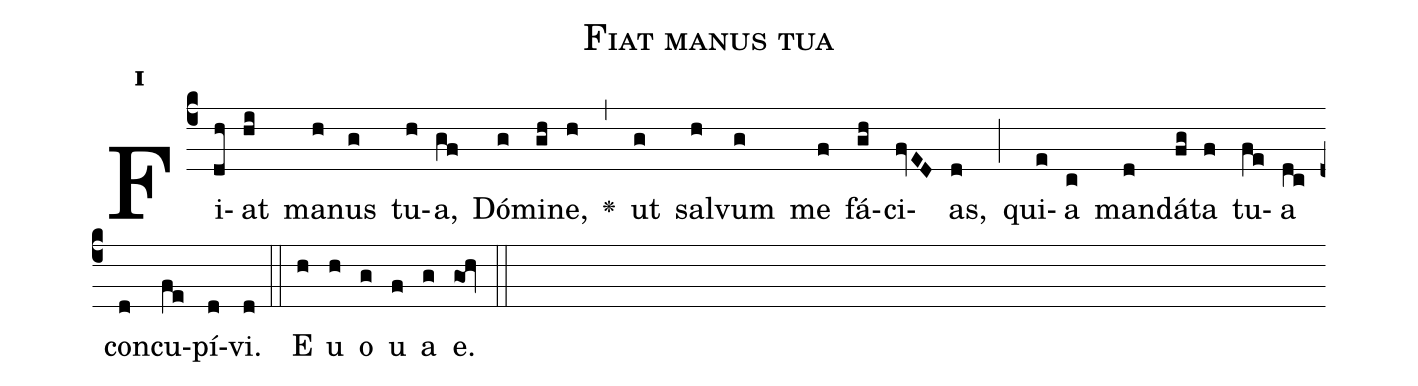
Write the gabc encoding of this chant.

name:Fiat manus tua;
office-part:Antiphona;
mode:1;
%%
initial-style: 1;
name: Fiat manus tua;
book: Antiphonae & Responsoria/Tomus III, p. 111;
occasion: Psalterium Hebdomada IV Sabbato;
office-part: Hora media Ant 1;
user-notes: ;
commentary: ;
annotation: 1a2;
centering-scheme: english;
fontsize: 12;
font: OFLSortsMillGoudy;
height: 11;
width: 4.5;
%%
(c4)Fi(dh)at(hi) ma(h)nus(g) tu(h)a,(gf) Dó(g)mi(gh)ne,(h) <v>\greheightstar</v>(,) ut(g) sal(h)vum(g) me(f) fá(gh)ci(fvED)as,(d) (;) qui(e)a(c) man(d)dá(fg)ta(f) tu(fe)a(dc) con(d)cu(fe)pí(d)vi.(d) (::)
E(h) u(h) o(g) u(f) a(g) e.(goh) (::)
